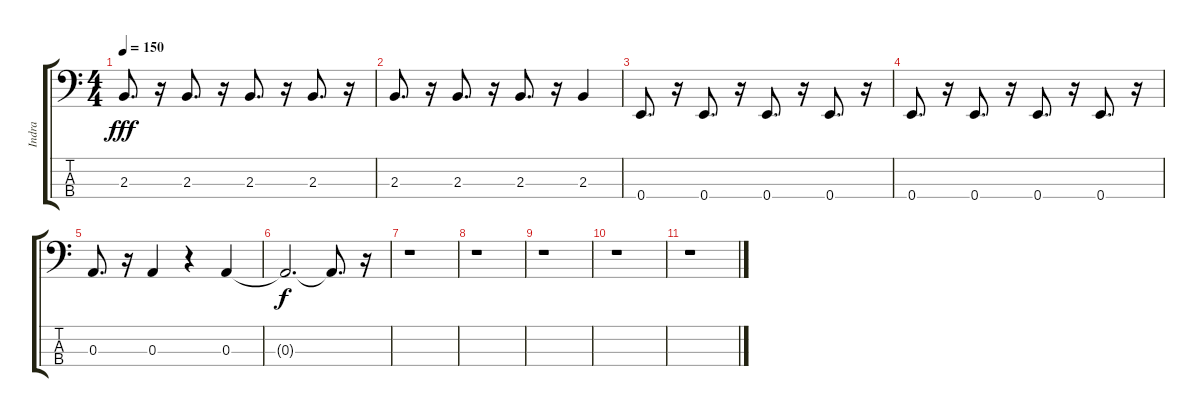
\track ("Indra" "Indra") {instrument electricbassfinger}
\staff {score tabs}
\tuning (G2 D2 A1 E1) {hide}
\ts (4 4)
\tempo 150
\clef f4
\ks c
2.3.8{d dy fff} r.16 2.3.8{d} r.16 2.3.8{d} r.16 2.3.8{d} r.16 |
2.3.8{d} r.16 2.3.8{d} r.16 2.3.8{d} r.16 2.3.4 |
0.4.8{d} r.16 0.4.8{d} r.16 0.4.8{d} r.16 0.4.8{d} r.16 |
0.4.8{d} r.16 0.4.8{d} r.16 0.4.8{d} r.16 0.4.8{d} r.16 |
0.3.8{d} r.16 0.3.4 r.4 0.3.4 |
0.3{t}.2{d dy f} 0.3{t}.8{d} r.16 |
r.1 |
r.1 |
r.1 |
r.1 |
r.1
